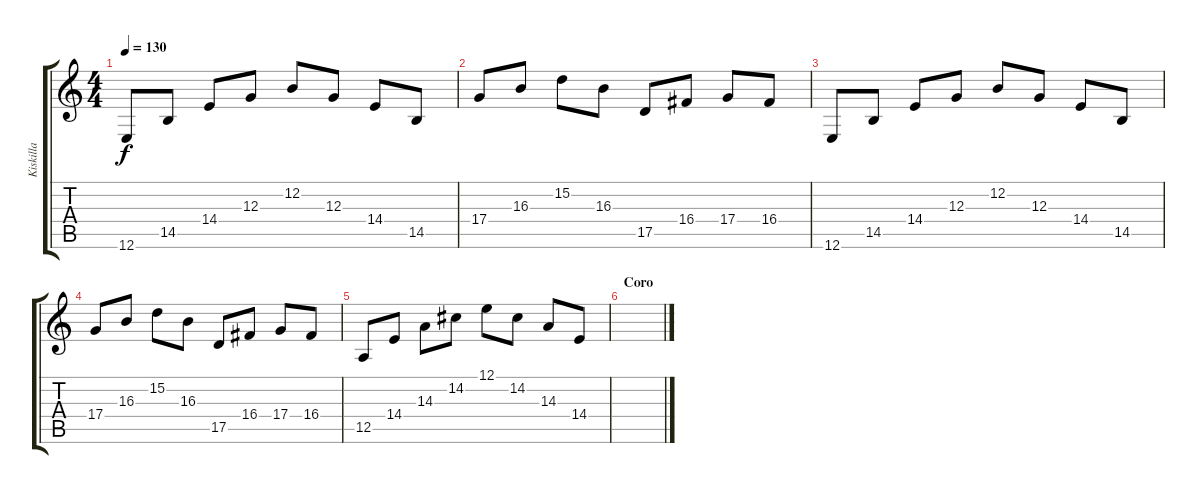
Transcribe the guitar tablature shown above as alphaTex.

\track ("Kiskilla" "Kiskilla") {instrument brightacousticpiano}
\staff {score tabs}
\tuning (E4 B3 G3 D3 A2 E2) {hide}
\ts (4 4)
\tempo 130
\clef g2
\ks c
12.6.8{dy f} 14.5.8 14.4.8 12.3.8 12.2.8 12.3.8 14.4.8 14.5.8 |
17.4.8 16.3.8 15.2.8 16.3.8 17.5.8 16.4.8 17.4.8 16.4.8 |
12.6.8 14.5.8 14.4.8 12.3.8 12.2.8 12.3.8 14.4.8 14.5.8 |
17.4.8 16.3.8 15.2.8 16.3.8 17.5.8 16.4.8 17.4.8 16.4.8 |
12.5.8 14.4.8 14.3.8 14.2.8 12.1.8 14.2.8 14.3.8 14.4.8 |
\section ("" "Coro")
